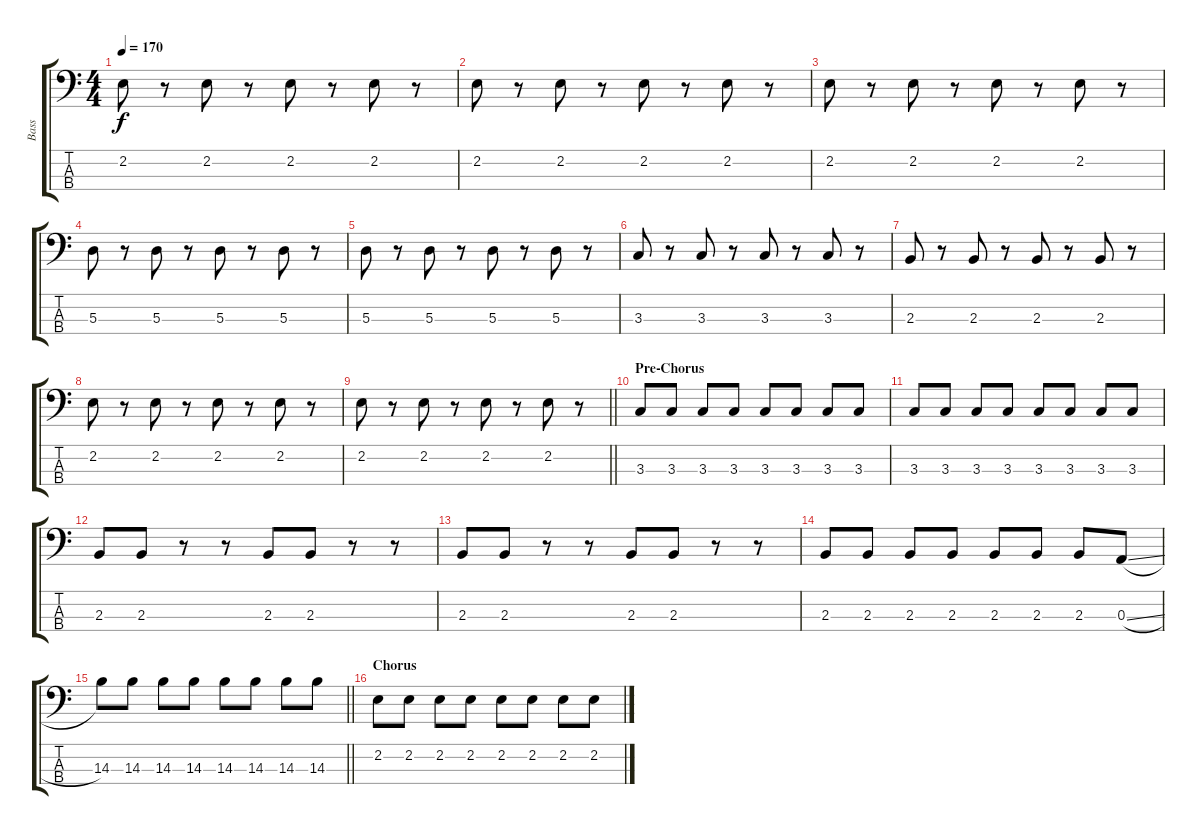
\track ("Bass" "Bass") {instrument electricbassfinger}
\staff {score tabs}
\tuning (G2 D2 A1 E1) {hide}
\ts (4 4)
\tempo 170
\clef f4
\ks c
2.2.8{dy f} r.8 2.2.8 r.8 2.2.8 r.8 2.2.8 r.8 |
2.2.8 r.8 2.2.8 r.8 2.2.8 r.8 2.2.8 r.8 |
2.2.8 r.8 2.2.8 r.8 2.2.8 r.8 2.2.8 r.8 |
5.3.8 r.8 5.3.8 r.8 5.3.8 r.8 5.3.8 r.8 |
5.3.8 r.8 5.3.8 r.8 5.3.8 r.8 5.3.8 r.8 |
3.3.8 r.8 3.3.8 r.8 3.3.8 r.8 3.3.8 r.8 |
2.3.8 r.8 2.3.8 r.8 2.3.8 r.8 2.3.8 r.8 |
2.2.8 r.8 2.2.8 r.8 2.2.8 r.8 2.2.8 r.8 |
\barLineRight lightlight
2.2.8 r.8 2.2.8 r.8 2.2.8 r.8 2.2.8 r.8 |
\section ("" "Pre-Chorus")
3.3.8 3.3.8 3.3.8 3.3.8 3.3.8 3.3.8 3.3.8 3.3.8 |
3.3.8 3.3.8 3.3.8 3.3.8 3.3.8 3.3.8 3.3.8 3.3.8 |
2.3.8 2.3.8 r.8 r.8 2.3.8 2.3.8 r.8 r.8 |
2.3.8 2.3.8 r.8 r.8 2.3.8 2.3.8 r.8 r.8 |
2.3.8 2.3.8 2.3.8 2.3.8 2.3.8 2.3.8 2.3.8 0.3{sl}.8 |
\barLineRight lightlight
14.3.8 14.3.8 14.3.8 14.3.8 14.3.8 14.3.8 14.3.8 14.3.8 |
\section ("" "Chorus")
2.2.8 2.2.8 2.2.8 2.2.8 2.2.8 2.2.8 2.2.8 2.2.8
